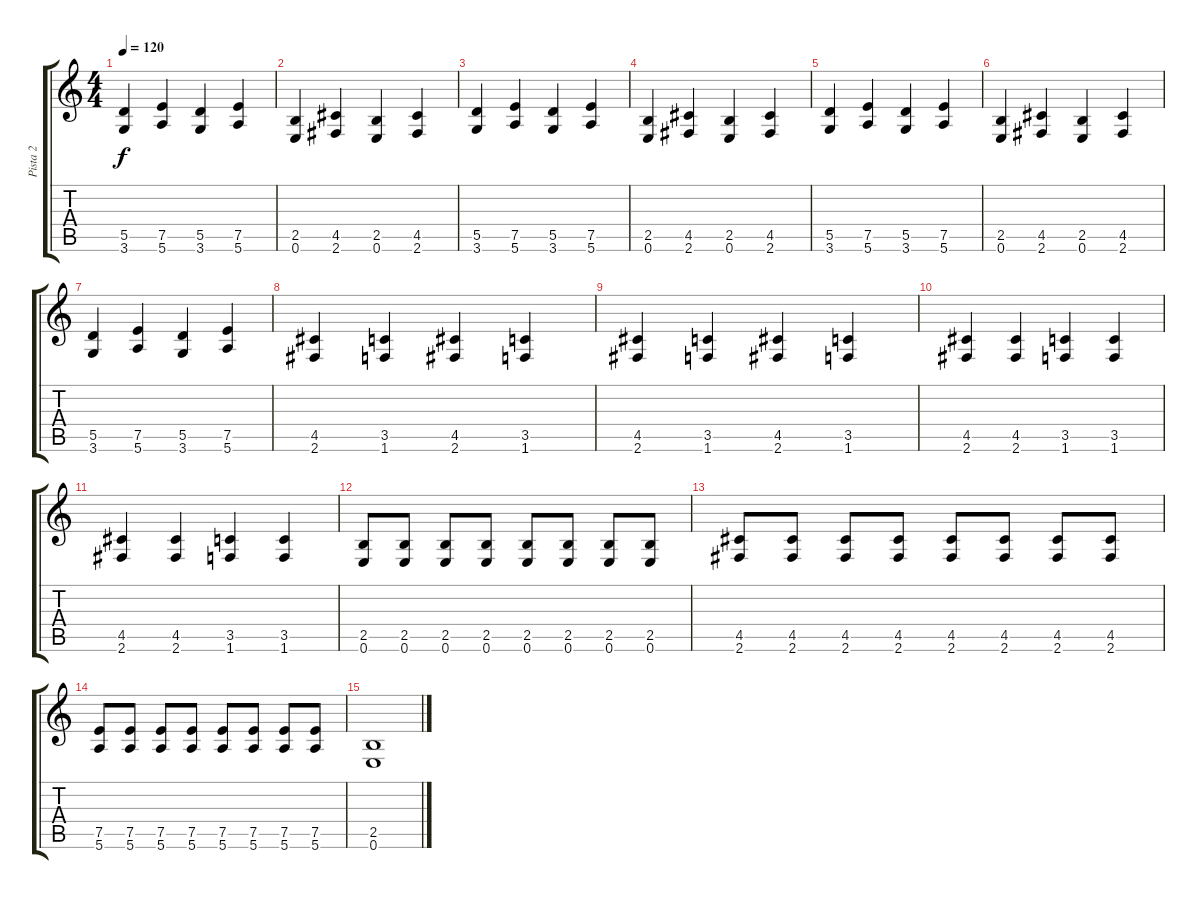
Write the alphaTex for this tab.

\track ("Pista 2" "Pista 2") {instrument distortionguitar}
\staff {score tabs}
\tuning (E4 B3 G3 D3 A2 E2) {hide}
\ts (4 4)
\tempo 120
\clef g2
\ks c
(5.5 3.6).4{dy f} (7.5 5.6).4 (5.5 3.6).4 (7.5 5.6).4 |
(2.5 0.6).4 (4.5 2.6).4 (2.5 0.6).4 (4.5 2.6).4 |
(5.5 3.6).4 (7.5 5.6).4 (5.5 3.6).4 (7.5 5.6).4 |
(2.5 0.6).4 (4.5 2.6).4 (2.5 0.6).4 (4.5 2.6).4 |
(5.5 3.6).4 (7.5 5.6).4 (5.5 3.6).4 (7.5 5.6).4 |
(2.5 0.6).4 (4.5 2.6).4 (2.5 0.6).4 (4.5 2.6).4 |
(5.5 3.6).4 (7.5 5.6).4 (5.5 3.6).4 (7.5 5.6).4 |
(4.5 2.6).4 (3.5 1.6).4 (4.5 2.6).4 (3.5 1.6).4 |
(4.5 2.6).4 (3.5 1.6).4 (4.5 2.6).4 (3.5 1.6).4 |
(4.5 2.6).4 (4.5 2.6).4 (3.5 1.6).4 (3.5 1.6).4 |
(4.5 2.6).4 (4.5 2.6).4 (3.5 1.6).4 (3.5 1.6).4 |
(2.5 0.6).8 (2.5 0.6).8 (2.5 0.6).8 (2.5 0.6).8 (2.5 0.6).8 (2.5 0.6).8 (2.5 0.6).8 (2.5 0.6).8 |
(4.5 2.6).8 (4.5 2.6).8 (4.5 2.6).8 (4.5 2.6).8 (4.5 2.6).8 (4.5 2.6).8 (4.5 2.6).8 (4.5 2.6).8 |
(7.5 5.6).8 (7.5 5.6).8 (7.5 5.6).8 (7.5 5.6).8 (7.5 5.6).8 (7.5 5.6).8 (7.5 5.6).8 (7.5 5.6).8 |
(2.5 0.6).1
